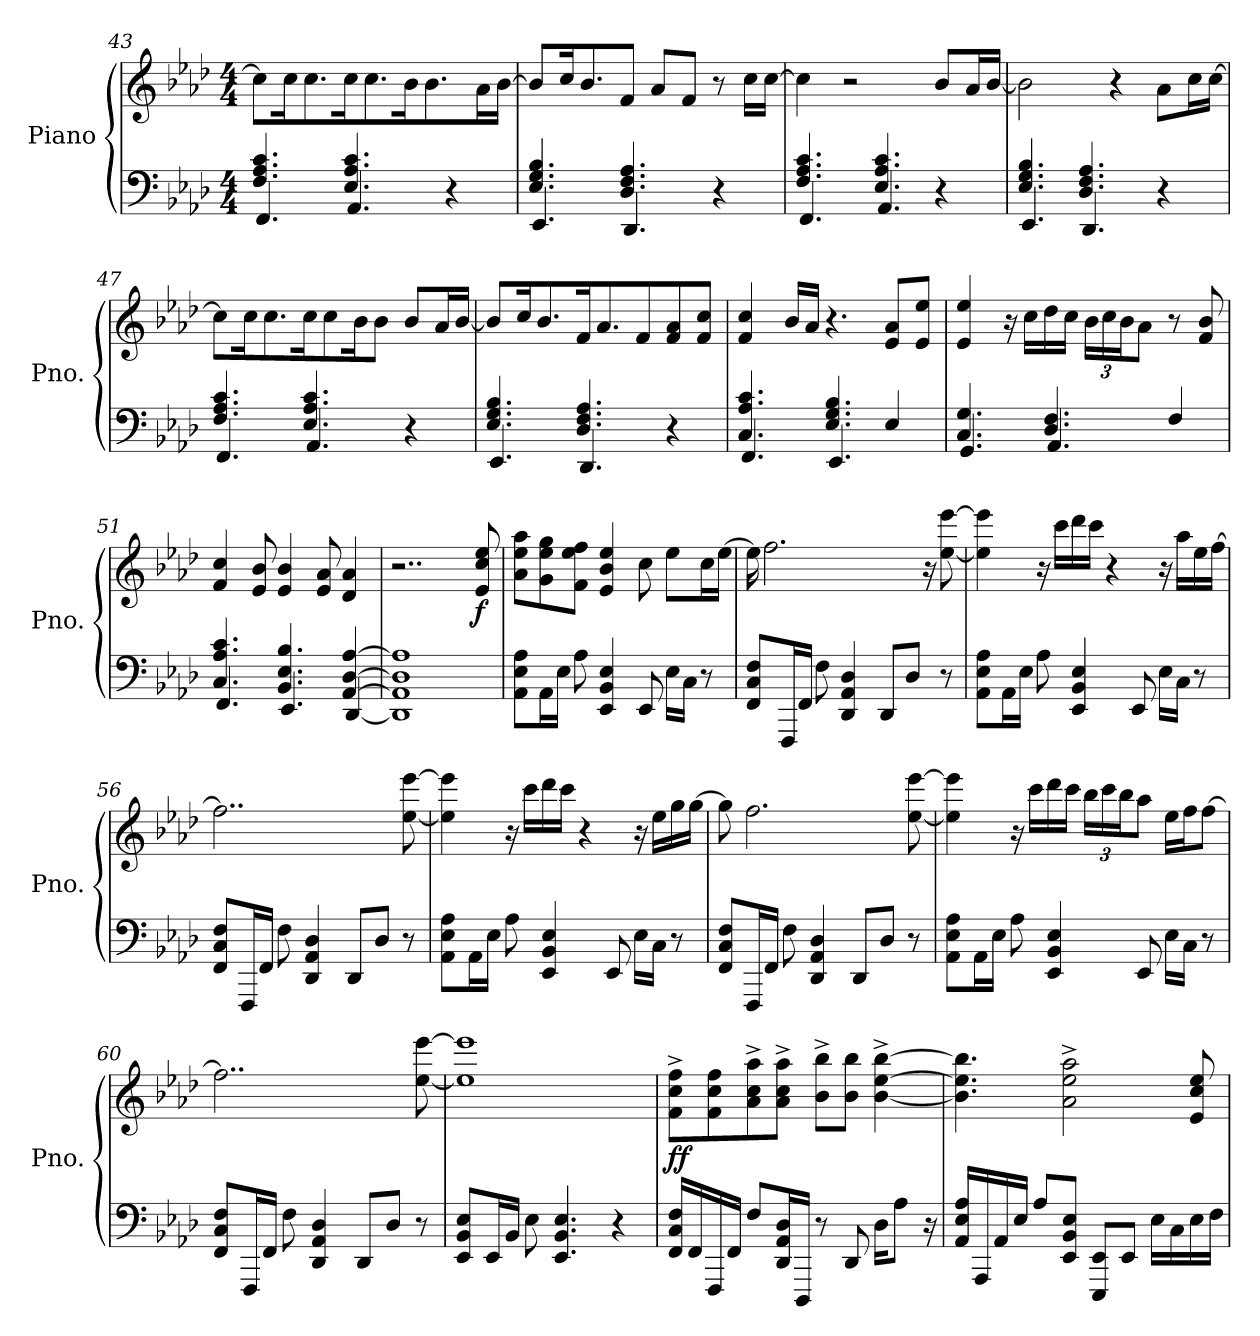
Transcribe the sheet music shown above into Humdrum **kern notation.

**kern	**kern	**dynam
*part1	*part1	*part1
*staff2	*staff1	*staff1/2
*I"Piano	*	*
*I'Pno.	*	*
*clefF4	*clefG2	*
*k[b-e-a-d-]	*k[b-e-a-d-]	*
*M4/4	*M4/4	*
=43	=43	=43
*^	*	*
4.F/ 4.A-/ 4.c/	4.FF/	8cc\L]	.
.	.	16cc\K	.
.	.	8.cc\	.
4.E-/ 4.A-/ 4.c/	4.AA-/	16cc\K	.
.	.	8.cc\	.
.	.	16b-\K	.
.	.	8.b-\	.
4r	4ryy	.	.
.	.	16a-\L	.
.	.	[16b-\JJ	.
=44	=44	=44	=44
4.E-/ 4.G/ 4.B-/	4.EE-/	8b-/L]	.
.	.	16cc/K	.
.	.	8.b-/	.
4.D-/ 4.F/ 4.A-/	4.DD-/	8f/J	.
.	.	8a-/L	.
.	.	8f/J	.
4r	4ryy	8r	.
.	.	16cc\LL	.
.	.	[16cc\JJ	.
=45	=45	=45	=45
4.F/ 4.A-/ 4.c/	4.FF/	4cc\]	.
.	.	2r	.
4.E-/ 4.A-/ 4.c/	4.AA-/	.	.
4r	4ryy	8b-/L	.
.	.	16a-/L	.
.	.	[16b-/JJ	.
=46	=46	=46	=46
4.E-/ 4.G/ 4.B-/	4.EE-/	2b-\]	.
4.D-/ 4.F/ 4.A-/	4.DD-/	.	.
.	.	4r	.
4r	4ryy	8a-\L	.
.	.	16cc\L	.
.	.	[16cc\JJ	.
!!LO:PB:g=z
=47	=47	=47	=47
4.F/ 4.A-/ 4.c/	4.FF/	8cc\L]	.
.	.	16cc\K	.
.	.	8.cc\	.
4.E-/ 4.A-/ 4.c/	4.AA-/	16cc\K	.
.	.	8cc\	.
.	.	16b-\K	.
.	.	8b-\J	.
4r	4ryy	8b-/L	.
.	.	16a-/L	.
.	.	[16b-/JJ	.
=48	=48	=48	=48
4.E-/ 4.G/ 4.B-/	4.EE-/	8b-/L]	.
.	.	16cc/K	.
.	.	8.b-/	.
4.D-/ 4.F/ 4.A-/	4.DD-/	16f/K	.
.	.	8.a-/	.
.	.	8f/	.
4r	4ryy	8f/ 8a-/	.
.	.	8f/ 8cc/J	.
=49	=49	=49	=49
4.C/ 4.A-/ 4.c/	4.FF/	4f/ 4cc/	.
.	.	16b-/LL	.
.	.	16a-/JJ	.
4.E-/ 4.G/ 4.B-/	4.EE-/	4.r	.
4E-/	4ryy	8e-/ 8a-/L	.
.	.	8e-/ 8ee-/J	.
=50	=50	=50	=50
4.C/ 4.G/	4.GG/	4e-/ 4ee-/	.
.	.	16r	.
.	.	16cc\LL	.
4.D-/ 4.F/	4.AA-/	16dd-\	.
.	.	16cc\JJ	.
*	*	*Xbrackettup	*
.	.	24b-\LL	.
.	.	24cc\	.
.	.	24b-\J	.
.	.	8a-\J	.
4F/	4ryy	8r	.
.	.	8f/ 8b-/	.
=51	=51	=51	=51
4.C/ 4.A-/ 4.c/	4.FF/	4f/ 4cc/	.
.	.	8e-/ 8b-/	.
4.BB-/ 4.E-/ 4.B-/	4.EE-/	4e-/ 4b-/	.
.	.	8e-/ 8a-/	.
[4AA-/ [4D-/ [4A-/	[4DD-/	4d-/ 4a-/	.
!!LO:LB:g=z
=52	=52	=52	=52
1AA-] 1D-] 1A-]	1DD-]	2..r	.
!	!	!	!LO:DY:b
.	.	8e-/ 8cc/ 8ee-/	f
*v	*v	*	*
=53	=53	=53
8AA-\ 8E-\ 8A-\L	8a-\ 8ee-\ 8aa-\L	.
16AA-\L	8g\ 8ee-\ 8gg\	.
16E-\JJ	.	.
8A-\	8f\ 8ee-\ 8ff\J	.
4EE-/ 4BB-/ 4E-/	4e-/ 4b-/ 4ee-/	.
8EE-/	8cc\	.
16E-\LL	8ee-\L	.
16C\JJ	.	.
8r	16cc\L	.
.	[16ee-\JJ	.
=54	=54	=54
8FF/ 8C/ 8F/L	16ee-\]	.
.	2.ff\	.
16FFF/L	.	.
16FF/JJ	.	.
8F\	.	.
4DD-/ 4AA-/ 4D-/	.	.
8DD-/L	.	.
8D-/J	.	.
.	16r	.
8r	[8ee-\ [8eee-\	.
=55	=55	=55
8AA-\ 8E-\ 8A-\L	4ee-\] 4eee-\]	.
16AA-\L	.	.
16E-\JJ	.	.
8A-\	16r	.
.	16ccc\LL	.
4EE-/ 4BB-/ 4E-/	16ddd-\	.
.	16ccc\JJ	.
.	4r	.
8EE-/	.	.
16E-\LL	16r	.
16C\JJ	16aa-\LL	.
8r	16ee-\	.
.	[16ff\JJ	.
!!LO:LB:g=z
=56	=56	=56
8FF/ 8C/ 8F/L	2..ff\]	.
16FFF/L	.	.
16FF/JJ	.	.
8F\	.	.
4DD-/ 4AA-/ 4D-/	.	.
8DD-/L	.	.
8D-/J	.	.
8r	[8ee-\ [8eee-\	.
=57	=57	=57
8AA-\ 8E-\ 8A-\L	4ee-\] 4eee-\]	.
16AA-\L	.	.
16E-\JJ	.	.
8A-\	16r	.
.	16ccc\LL	.
4EE-/ 4BB-/ 4E-/	16ddd-\	.
.	16ccc\JJ	.
.	4r	.
8EE-/	.	.
16E-\LL	16r	.
16C\JJ	16ee-\LL	.
8r	16gg\	.
.	[16gg\JJ	.
=58	=58	=58
8FF/ 8C/ 8F/L	8gg\]	.
16FFF/L	2.ff\	.
16FF/JJ	.	.
8F\	.	.
4DD-/ 4AA-/ 4D-/	.	.
8DD-/L	.	.
8D-/J	.	.
8r	[8ee-\ [8eee-\	.
!!LO:LB:g=z
=59	=59	=59
8AA-\ 8E-\ 8A-\L	4ee-\] 4eee-\]	.
16AA-\L	.	.
16E-\JJ	.	.
8A-\	16r	.
.	16ccc\LL	.
4EE-/ 4BB-/ 4E-/	16ddd-\	.
.	16ccc\JJ	.
.	24bb-\LL	.
.	24ccc\	.
.	24bb-\J	.
8EE-/	8aa-\J	.
16E-\LL	16ee-\LL	.
16C\JJ	16ff\J	.
8r	[8ff\J	.
=60	=60	=60
8FF/ 8C/ 8F/L	2..ff\]	.
16FFF/L	.	.
16FF/JJ	.	.
8F\	.	.
4DD-/ 4AA-/ 4D-/	.	.
8DD-/L	.	.
8D-/J	.	.
8r	[8ee-\ [8eee-\	.
=61	=61	=61
8EE-/ 8BB-/ 8E-/L	1ee-] 1eee-]	.
16EE-/L	.	.
16BB-/JJ	.	.
8E-\	.	.
4.EE-/ 4.BB-/ 4.E-/	.	.
4r	.	.
!!LO:LB:g=z
=62	=62	=62
!	!	!LO:DY:b
16FF/ 16C/ 16F/LL	8f\^ 8cc\^ 8ff\^L	ff
16FF/	.	.
16FFF/	8f\ 8cc\ 8ff\	.
16FF/JJ	.	.
8F/L	8a-\^ 8cc\^ 8aa-\^	.
16DD-/ 16AA-/ 16D-/L	8a-\^ 8cc\^ 8aa-\^J	.
16DDD-/JJ	.	.
8r	8b-\^ 8bb-\^L	.
8DD-/	8b-\ 8bb-\J	.
16D-\KL	[4b-\^ [4ee-\^ [4bb-\^	.
8A-\J	.	.
16r	.	.
=63	=63	=63
16AA-/ 16E-/ 16A-/LL	4.b-\] 4.ee-\] 4.bb-\]	.
16AAA-/	.	.
16AA-/	.	.
16E-/JJ	.	.
8A-/L	.	.
8EE-/ 8BB-/ 8E-/J	2a-\^ 2ee-\^ 2aa-\^	.
8EEE-/ 8EE-/L	.	.
8EE-/J	.	.
16E-\LL	.	.
16C\	.	.
16E-\	8e-/ 8cc/ 8ee-/	.
16F\JJ	.	.
=	=	=
*-	*-	*-
